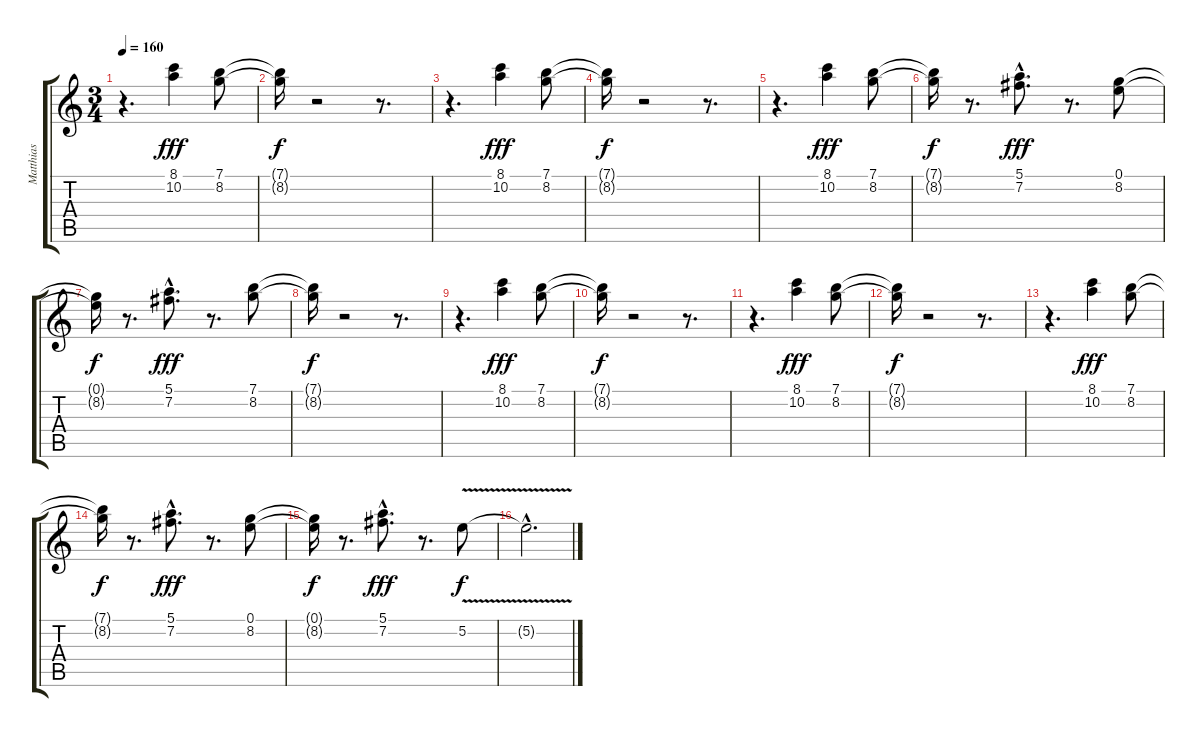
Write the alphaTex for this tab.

\track ("Matthias" "Matthias") {instrument distortionguitar}
\staff {score tabs}
\tuning (E4 B3 G3 D3 A2 E2) {hide}
\ts (3 4)
\tempo 160
\clef g2
\ks c
r.4{d dy f} (8.1 10.2).4{dy fff} (7.1 8.2).8 |
(7.1{t} 8.2{t}).16{dy f} r.2 r.8{d} |
r.4{d} (8.1 10.2).4{dy fff} (7.1 8.2).8 |
(7.1{t} 8.2{t}).16{dy f} r.2 r.8{d} |
r.4{d} (8.1 10.2).4{dy fff} (7.1 8.2).8 |
(7.1{t} 8.2{t}).16{dy f} r.8{d} (5.1{hac} 7.2{hac}).8{d dy fff} r.8{d} (0.1 8.2).8 |
(0.1{t} 8.2{t}).16{dy f} r.8{d} (5.1{hac} 7.2{hac}).8{d dy fff} r.8{d} (7.1 8.2).8 |
(7.1{t} 8.2{t}).16{dy f} r.2 r.8{d} |
r.4{d} (8.1 10.2).4{dy fff} (7.1 8.2).8 |
(7.1{t} 8.2{t}).16{dy f} r.2 r.8{d} |
r.4{d} (8.1 10.2).4{dy fff} (7.1 8.2).8 |
(7.1{t} 8.2{t}).16{dy f} r.2 r.8{d} |
r.4{d} (8.1 10.2).4{dy fff} (7.1 8.2).8 |
(7.1{t} 8.2{t}).16{dy f} r.8{d} (5.1{hac} 7.2{hac}).8{d dy fff} r.8{d} (0.1 8.2).8 |
(0.1{t} 8.2{t}).16{dy f} r.8{d} (5.1{hac} 7.2{hac}).8{d dy fff} r.8{d} 5.2{v}.8{dy f} |
5.2{hac t}.2{d}
